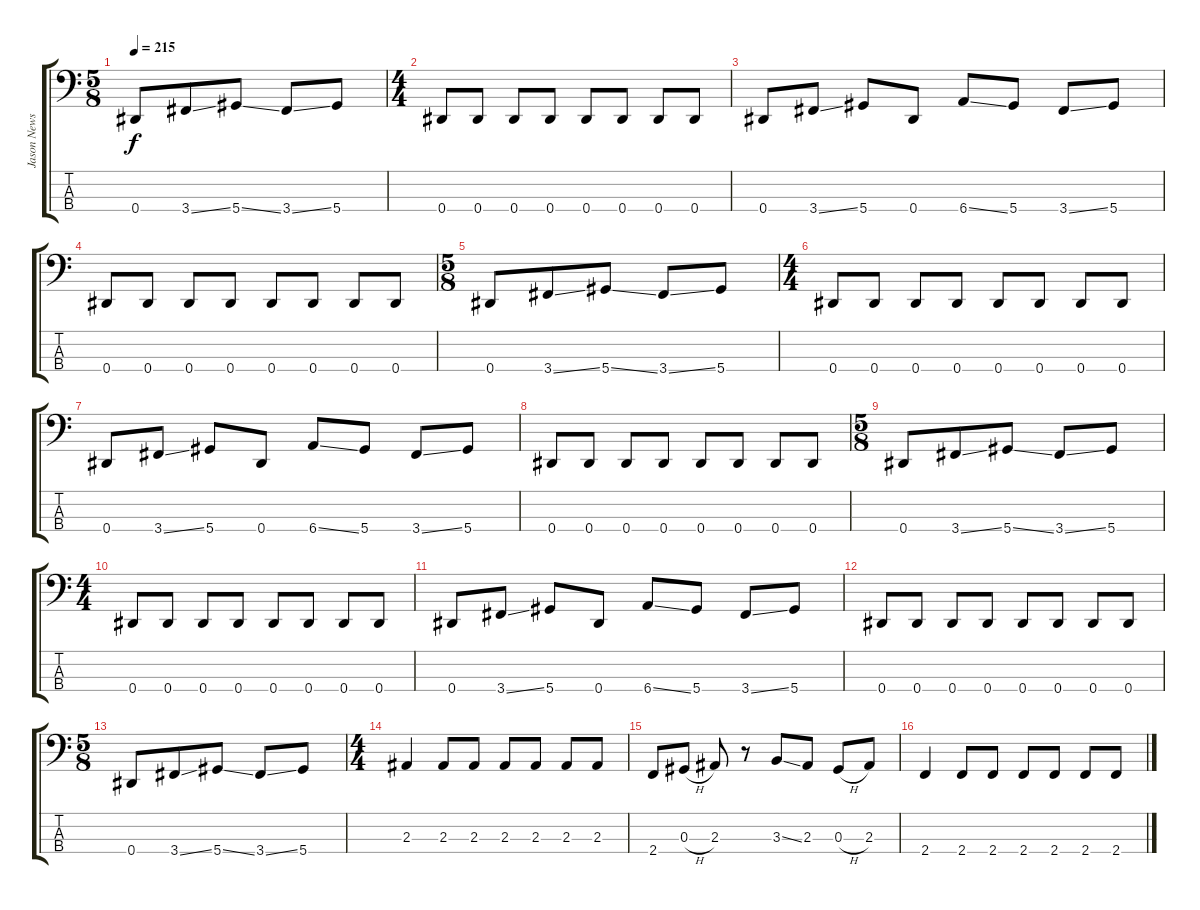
\track ("Jason Newsted" "Jason News") {instrument electricbasspick}
\staff {score tabs}
\tuning (Gb2 Db2 Ab1 Eb1) {hide}
\ts (5 8)
\tempo 215
\clef f4
\ks c
0.4.8{dy f} 3.4{ss}.8 5.4{ss}.8 3.4{ss}.8 5.4.8 |
\ts (4 4)
0.4.8 0.4.8 0.4.8 0.4.8 0.4.8 0.4.8 0.4.8 0.4.8 |
0.4.8 3.4{ss}.8 5.4.8 0.4.8 6.4{ss}.8 5.4.8 3.4{ss}.8 5.4.8 |
0.4.8 0.4.8 0.4.8 0.4.8 0.4.8 0.4.8 0.4.8 0.4.8 |
\ts (5 8)
0.4.8 3.4{ss}.8 5.4{ss}.8 3.4{ss}.8 5.4.8 |
\ts (4 4)
0.4.8 0.4.8 0.4.8 0.4.8 0.4.8 0.4.8 0.4.8 0.4.8 |
0.4.8 3.4{ss}.8 5.4.8 0.4.8 6.4{ss}.8 5.4.8 3.4{ss}.8 5.4.8 |
0.4.8 0.4.8 0.4.8 0.4.8 0.4.8 0.4.8 0.4.8 0.4.8 |
\ts (5 8)
0.4.8 3.4{ss}.8 5.4{ss}.8 3.4{ss}.8 5.4.8 |
\ts (4 4)
0.4.8 0.4.8 0.4.8 0.4.8 0.4.8 0.4.8 0.4.8 0.4.8 |
0.4.8 3.4{ss}.8 5.4.8 0.4.8 6.4{ss}.8 5.4.8 3.4{ss}.8 5.4.8 |
0.4.8 0.4.8 0.4.8 0.4.8 0.4.8 0.4.8 0.4.8 0.4.8 |
\ts (5 8)
0.4.8 3.4{ss}.8 5.4{ss}.8 3.4{ss}.8 5.4.8 |
\ts (4 4)
2.3.4 2.3.8 2.3.8 2.3.8 2.3.8 2.3.8 2.3.8 |
2.4.8 0.3{h}.8 2.3.8 r.8 3.3{ss}.8 2.3.8 0.3{h}.8 2.3.8 |
2.4.4 2.4.8 2.4.8 2.4.8 2.4.8 2.4.8 2.4.8
